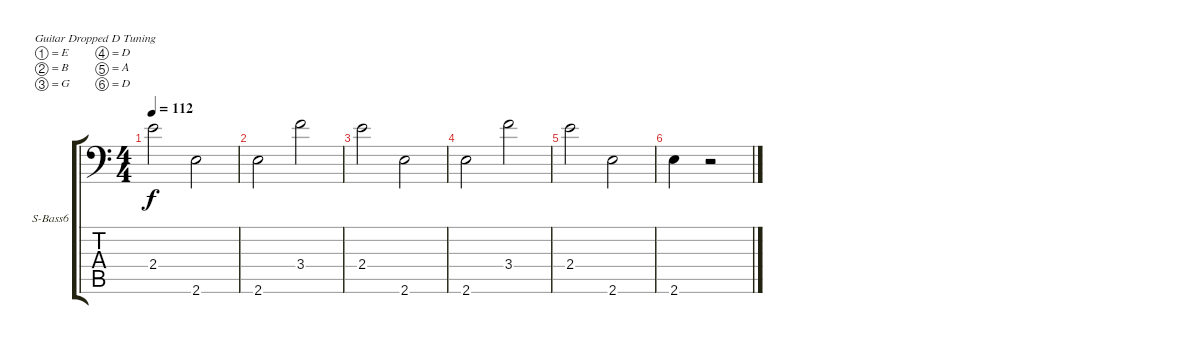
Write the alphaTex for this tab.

\bracketExtendMode groupsimilarinstruments
\firstSystemTrackNameOrientation horizontal
\otherSystemsTrackNameOrientation horizontal
\track ("Keyboards" "S-Bass6") {instrument synthbass1}
\staff {score tabs}
\tuning (E4 B3 G3 D3 A2 D2)
\ts (4 4)
\tempo 112
\clef f4
\ks c
2.4.2{dy f} 2.6.2 |
2.6.2 3.4.2 |
2.4.2 2.6.2 |
2.6.2 3.4.2 |
2.4.2 2.6.2 |
2.6.4 r.2
